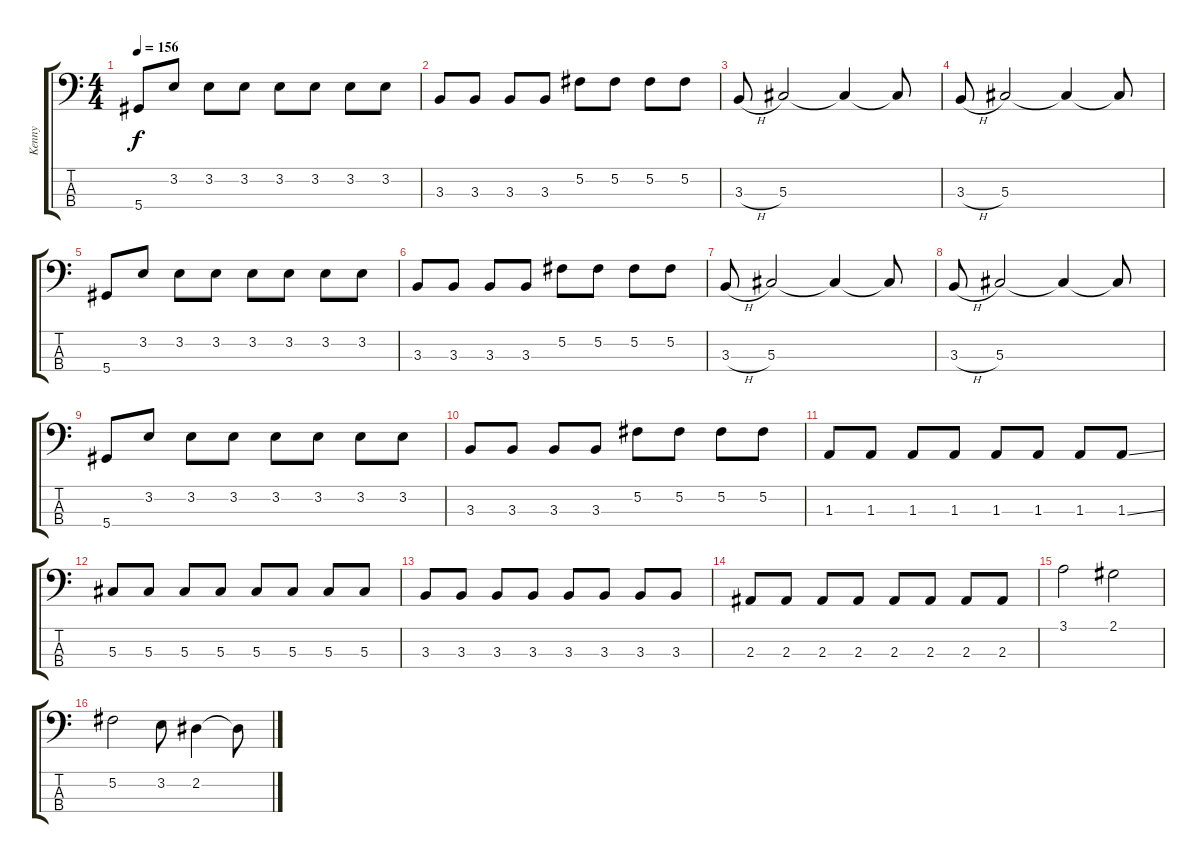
\track ("Kenny" "Kenny") {instrument electricbasspick}
\staff {score tabs}
\tuning (Gb2 Db2 Ab1 Eb1) {hide}
\ts (4 4)
\tempo 156
\clef f4
\ks c
5.4.8{dy f} 3.2.8 3.2.8 3.2.8 3.2.8 3.2.8 3.2.8 3.2.8 |
3.3.8 3.3.8 3.3.8 3.3.8 5.2.8 5.2.8 5.2.8 5.2.8 |
3.3{h}.8 5.3.2 5.3{t}.4 5.3{t}.8 |
3.3{h}.8 5.3.2 5.3{t}.4 5.3{t}.8 |
5.4.8 3.2.8 3.2.8 3.2.8 3.2.8 3.2.8 3.2.8 3.2.8 |
3.3.8 3.3.8 3.3.8 3.3.8 5.2.8 5.2.8 5.2.8 5.2.8 |
3.3{h}.8 5.3.2 5.3{t}.4 5.3{t}.8 |
3.3{h}.8 5.3.2 5.3{t}.4 5.3{t}.8 |
5.4.8 3.2.8 3.2.8 3.2.8 3.2.8 3.2.8 3.2.8 3.2.8 |
3.3.8 3.3.8 3.3.8 3.3.8 5.2.8 5.2.8 5.2.8 5.2.8 |
1.3.8 1.3.8 1.3.8 1.3.8 1.3.8 1.3.8 1.3.8 1.3{ss}.8 |
5.3.8 5.3.8 5.3.8 5.3.8 5.3.8 5.3.8 5.3.8 5.3.8 |
3.3.8 3.3.8 3.3.8 3.3.8 3.3.8 3.3.8 3.3.8 3.3.8 |
2.3.8 2.3.8 2.3.8 2.3.8 2.3.8 2.3.8 2.3.8 2.3.8 |
3.1.2 2.1.2 |
5.2.2 3.2.8 2.2.4 2.2{t}.8
